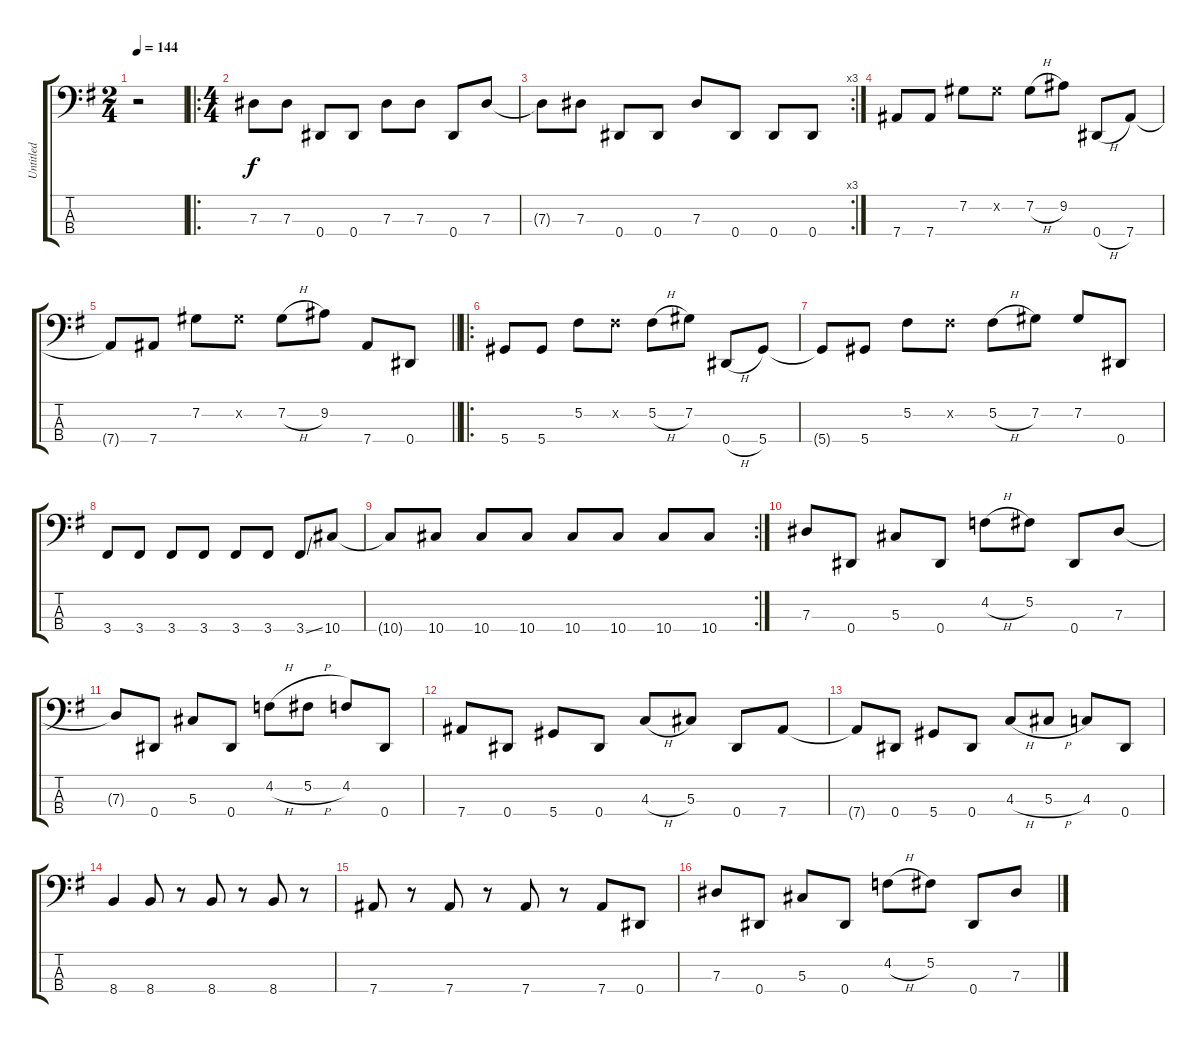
\track ("Untitled" "Untitled") {instrument electricbasspick}
\staff {score tabs}
\tuning (Gb2 Db2 Ab1 Eb1) {hide}
\ts (2 4)
\tempo 144
\clef f4
\ks g
r.2{dy f instrument electricbasspick} |
\ro
\ts (4 4)
7.3.8 7.3.8 0.4.8 0.4.8 7.3.8 7.3.8 0.4.8 7.3.8 |
\rc 3
7.3{t}.8 7.3.8 0.4.8 0.4.8 7.3.8 0.4.8 0.4.8 0.4.8 |
7.4.8 7.4.8 7.2.8 7.2{x}.8 7.2{h}.8 9.2.8 0.4{h}.8 7.4.8 |
\barLineRight lightlight
7.4{t}.8 7.4.8 7.2.8 7.2{x}.8 7.2{h}.8 9.2.8 7.4.8 0.4.8 |
\ro
5.4.8 5.4.8 5.2.8 5.2{x}.8 5.2{h}.8 7.2.8 0.4{h}.8 5.4.8 |
5.4{t}.8 5.4.8 5.2.8 5.2{x}.8 5.2{h}.8 7.2.8 7.2.8 0.4.8 |
3.4.8 3.4.8 3.4.8 3.4.8 3.4.8 3.4.8 3.4{ss}.8 10.4.8 |
\rc 2
10.4{t}.8 10.4.8 10.4.8 10.4.8 10.4.8 10.4.8 10.4.8 10.4.8 |
7.3.8 0.4.8 5.3.8 0.4.8 4.2{h}.8 5.2.8 0.4.8 7.3.8 |
7.3{t}.8 0.4.8 5.3.8 0.4.8 4.2{h}.8 5.2{h}.8 4.2.8 0.4.8 |
7.4.8 0.4.8 5.4.8 0.4.8 4.3{h}.8 5.3.8 0.4.8 7.4.8 |
7.4{t}.8 0.4.8 5.4.8 0.4.8 4.3{h}.8 5.3{h}.8 4.3.8 0.4.8 |
8.4.4 8.4.8 r.8 8.4.8 r.8 8.4.8 r.8 |
7.4.8 r.8 7.4.8 r.8 7.4.8 r.8 7.4.8 0.4.8 |
7.3.8 0.4.8 5.3.8 0.4.8 4.2{h}.8 5.2.8 0.4.8 7.3.8
